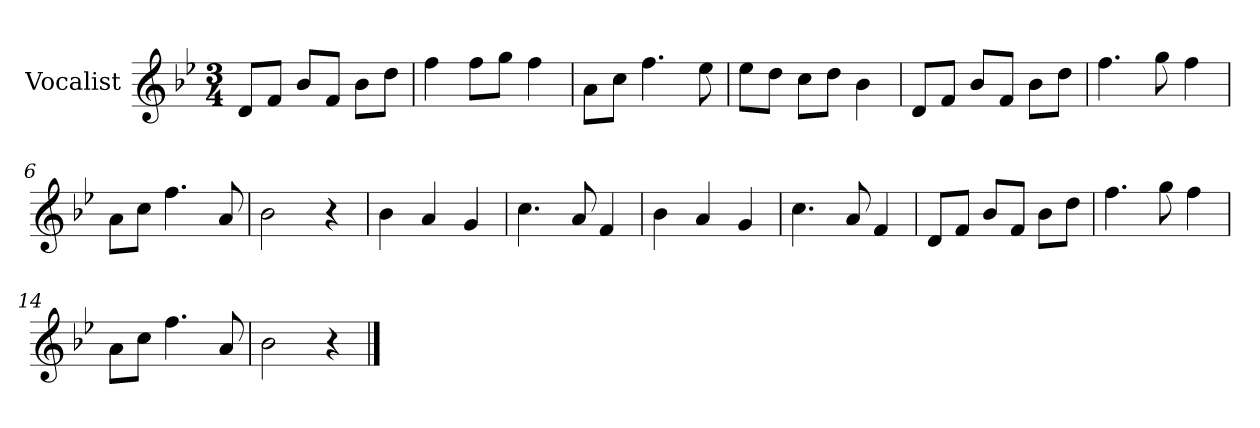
**kern
*part1
*staff1
*I"Vocalist
*k[b-e-]
*B-:
*M3/4
=
8dL
8fJ
8b-L
8fJ
8b-L
8ddJ
=1
4ff
8ffL
8ggJ
4ff
=2
8aL
8ccJ
4.ff
8ee-
=3
8ee-L
8ddJ
8ccL
8ddJ
4b-
=4
8dL
8fJ
8b-L
8fJ
8b-L
8ddJ
=5
4.ff
8gg
4ff
=6
8aL
8ccJ
4.ff
8a
=7
2b-
4r
=8
4b-
4a
4g
=9
4.cc
8a
4f
=10
4b-
4a
4g
=11
4.cc
8a
4f
=12
8dL
8fJ
8b-L
8fJ
8b-L
8ddJ
=13
4.ff
8gg
4ff
=14
8aL
8ccJ
4.ff
8a
=15
2b-
4r
==
*-
